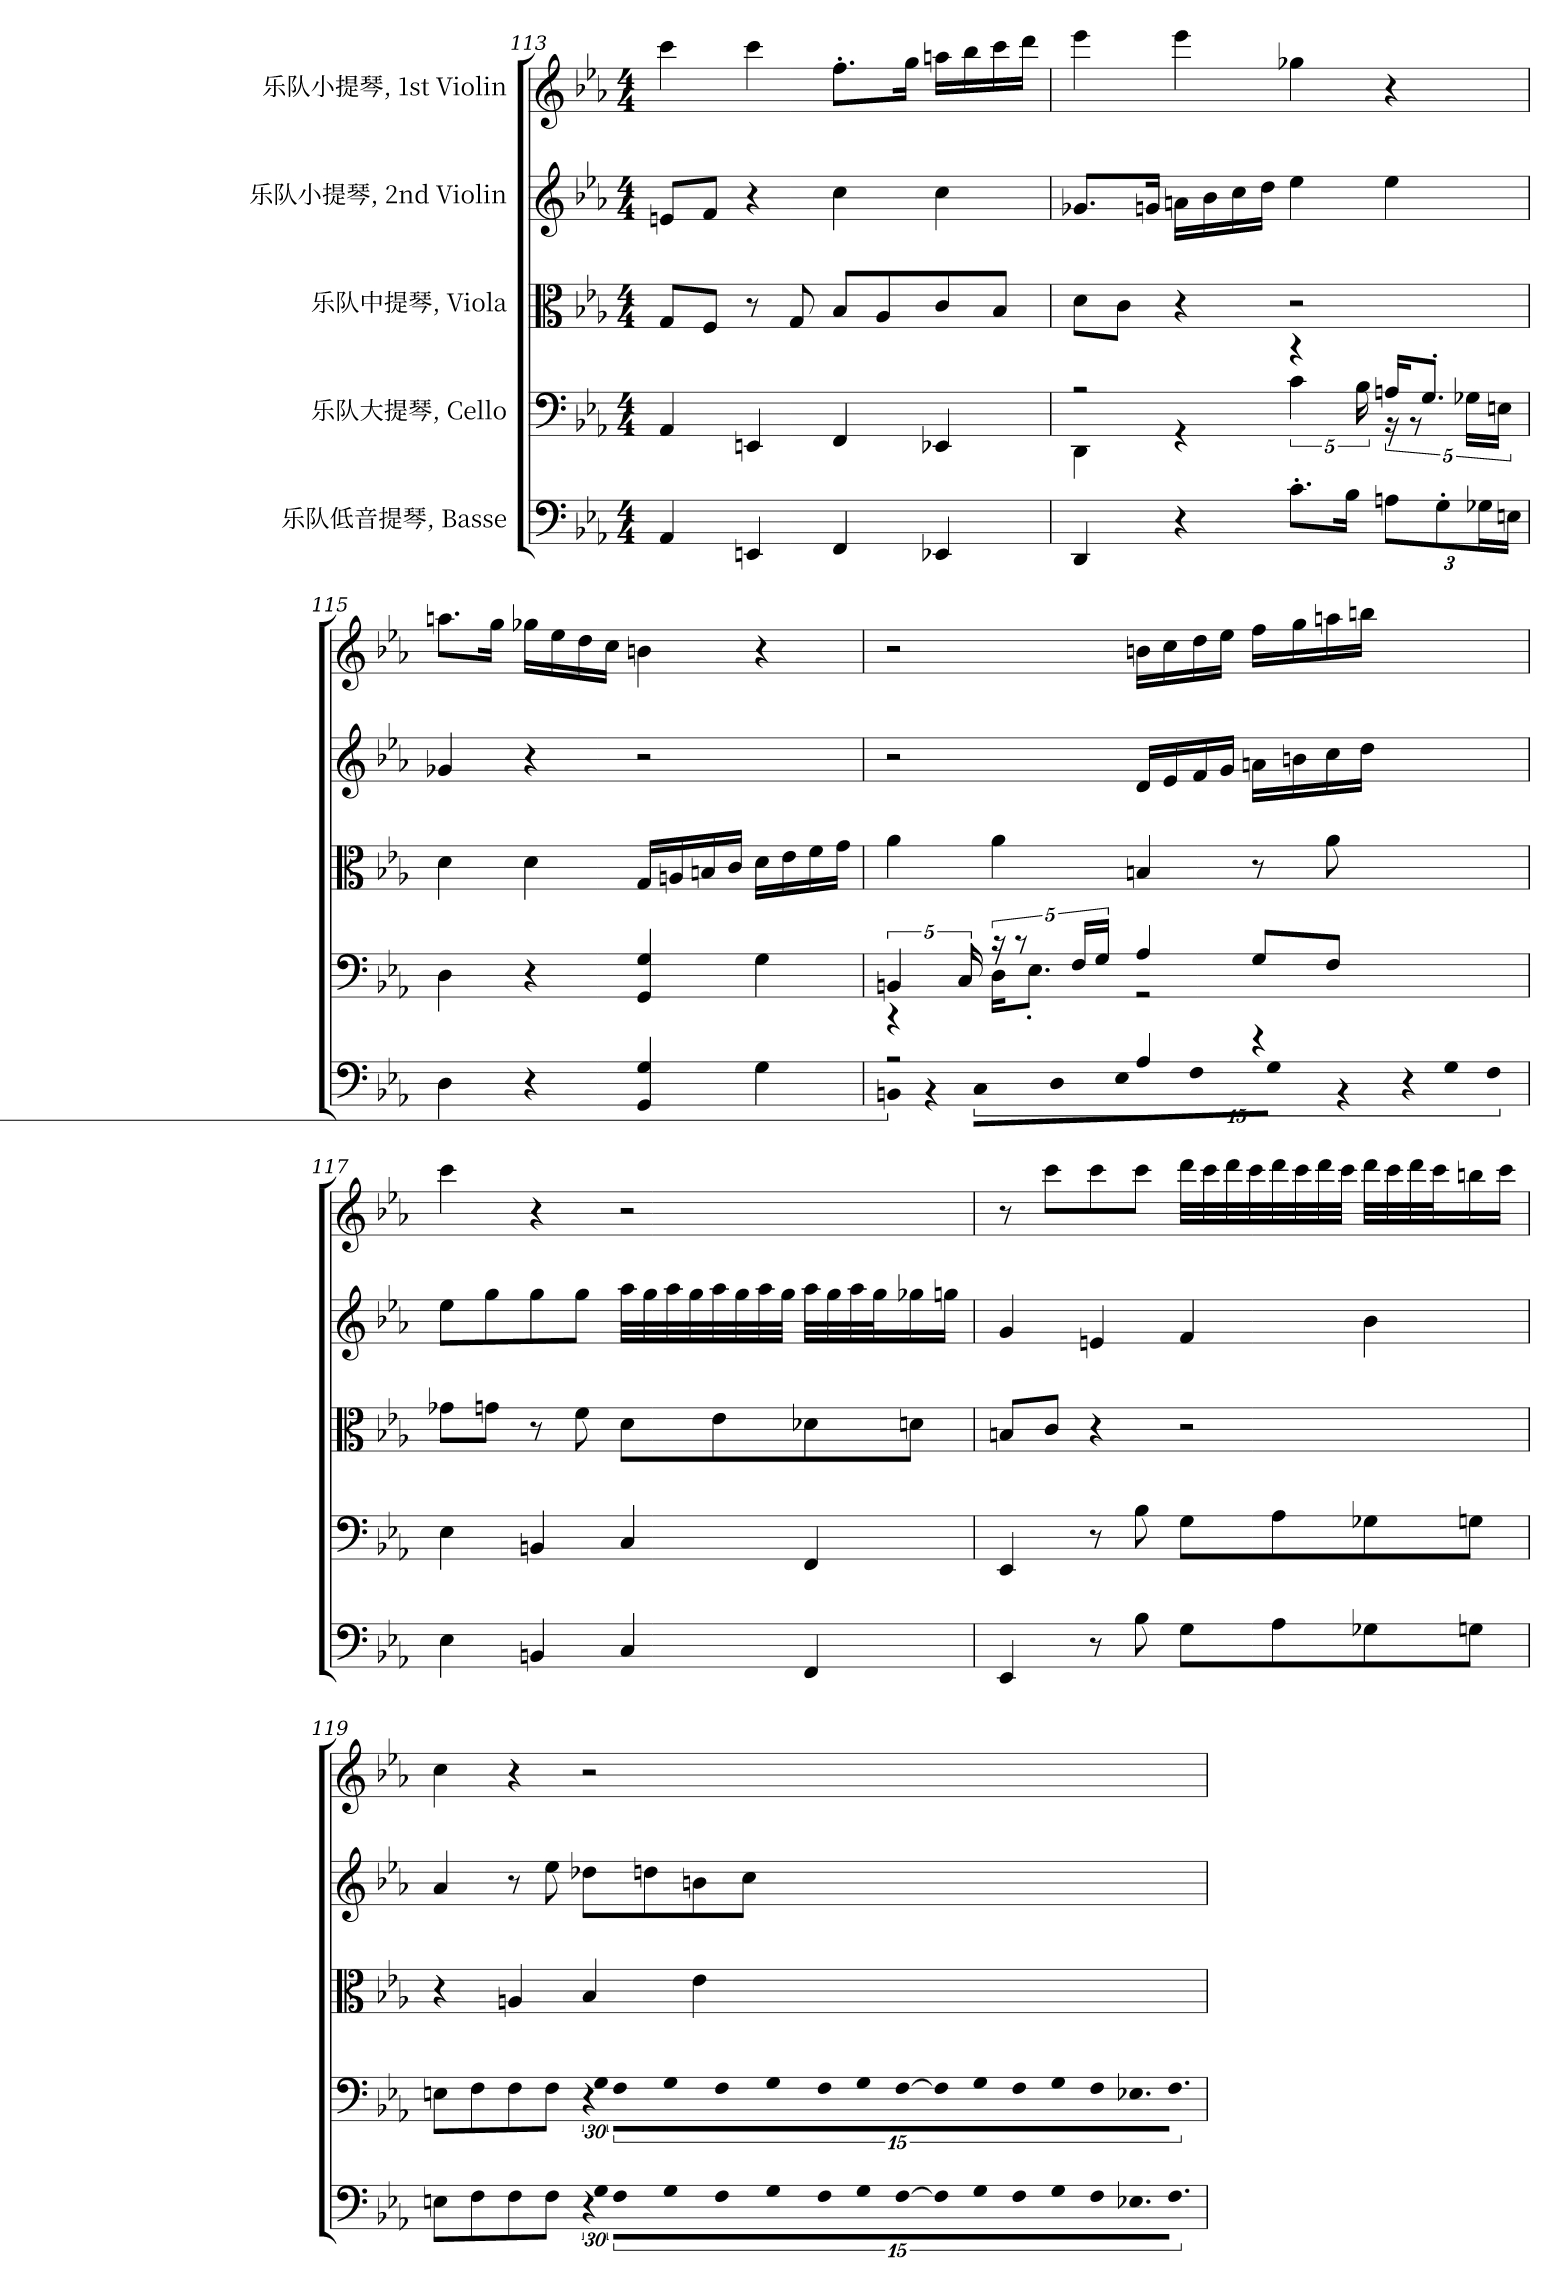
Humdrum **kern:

**kern	**kern	**kern	**kern	**kern
*part5	*part4	*part3	*part2	*part1
*staff5	*staff4	*staff3	*staff2	*staff1
*I"乐队低音提琴, Basse	*I"乐队大提琴, Cello	*I"乐队中提琴, Viola	*I"乐队小提琴, 2nd Violin	*I"乐队小提琴, 1st Violin
*clefF4	*clefF4	*clefC3	*clefG2	*clefG2
*ITrd7c12	*	*	*	*
*k[b-e-a-]	*k[b-e-a-]	*k[b-e-a-]	*k[b-e-a-]	*k[b-e-a-]
*M4/4	*M4/4	*M4/4	*M4/4	*M4/4
*MM106	*MM106	*MM106	*MM106	*MM106
=113	=113	=113	=113	=113
4AAA-/	4AA-/	8G/L	8en/L	4ccc\
.	.	8F/J	8f/J	.
*	*	*	*	*MM114
4EEEn/	4EEn/	8r	4r	4ccc\
.	.	8G/	.	.
*	*	*	*	*MM108
4FFF/	4FF/	8B-/L	4cc\	8.ff'\L
.	.	8A-/	.	.
.	.	.	.	16gg\Jk
*	*	*	*	*MM114
4EEE-X/	4EE-X/	8c/	4cc\	16aan\LL
.	.	.	.	16bb-\
.	.	8B-/J	.	16ccc\
.	.	.	.	16ddd\JJ
!!LO:LB:g=z
=114	=114	=114	=114	=114
*	*	*	*	*MM106
*	*^	*	*	*
4DDD/	2r	4DD\	8d\L	8.g-X/L	4eee-\
.	.	.	8c\J	.	.
.	.	.	.	16gn/Jk	.
*	*	*	*	*	*MM114
4r	.	4r	4r	16an\LL	4eee-\
.	.	.	.	16b-\	.
.	.	.	.	16cc\	.
.	.	.	.	16dd\JJ	.
*	*	*	*	*	*MM108
8.C'\L	4r	5c\	2r	4ee-\	4gg-X\
16BB-\Jk	.	.	.	.	.
.	.	20B-\	.	.	.
*Xbrackettup	*	*	*	*	*
*	*	*	*	*	*MM114
12AAn\L	16An/KL	20r	.	4ee-\	4r
.	.	10r	.	.	.
.	8.G'/J	.	.	.	.
12GG'\	.	.	.	.	.
.	.	20G-X\LL	.	.	.
24GG-X\L	.	.	.	.	.
.	.	20En\JJ	.	.	.
24EEn\JJ	.	.	.	.	.
*	*v	*v	*	*	*
=115	=115	=115	=115	=115
*	*	*	*	*MM106
4DD\	4D\	4d\	4g-X/	8.aan\L
.	.	.	.	16gg\Jk
*	*	*	*	*MM114
4r	4r	4d\	4r	16gg-X\LL
.	.	.	.	16ee-\
.	.	.	.	16dd\
.	.	.	.	16cc\JJ
*	*	*	*	*MM108
4GGG/ 4GG/	4GG/ 4G/	16G/LL	2r	4bn\
.	.	16An/	.	.
.	.	16Bn/	.	.
.	.	16c/JJ	.	.
*	*	*	*	*MM114
4GG\	4G\	16d\LL	.	4r
.	.	16e-\	.	.
.	.	16f\	.	.
.	.	16g\JJ	.	.
!!LO:PB:g=z
=116	=116	=116	=116	=116
*^	*	*	*	*
*	*brackettup	*	*	*	*
*v	*v	*	*	*	*
*	*	*	*	*MM106
*^	*	*	*	*
!	!LO:N:vis=8	!	!	!	!
*	*	*^	*	*	*
2r	640%71BBBn\	5BBn/	4r	4a-\	2r	2r
!	!LO:N:vis=8	!	!	!	!	!
.	640%71r	.	.	.	.	.
.	.	20C/	.	.	.	.
.	1920ryy	.	.	.	.	.
!	!LO:N:vis=16	!	!	!	!	!
.	1920%107CC\LL	.	.	.	.	.
.	.	20r	16D\KL	4a-\	.	.
!	!LO:N:vis=16	!	!	!	!	!
.	1920%107DD\	.	.	.	.	.
.	.	10r	.	.	.	.
.	.	.	8.E-'\J	.	.	.
!	!LO:N:vis=16	!	!	!	!	!
.	1920%107EE-\	.	.	.	.	.
!	!LO:N:vis=16	!	!	!	!	!
.	1920%107FF\	.	.	.	.	.
.	.	20F/LL	.	.	.	.
!	!LO:N:vis=16	!	!	!	!	!
.	1920%107GG\JJ	.	.	.	.	.
.	.	20G/JJ	.	.	.	.
*	*	*	*	*	*	*MM108
4AA-/	.	4A-/	2r	4Bn/	16d/LL	16bn\LL
!	!LO:N:vis=16	!	!	!	!	!
.	1920%107r	.	.	.	.	.
!	!LO:N:vis=4	!	!	!	!	!
.	1920%427r	.	.	.	.	.
.	.	.	.	.	16e-/	16cc\
.	.	.	.	.	16f/	16dd\
.	.	.	.	.	16g/JJ	16ee-\JJ
*	*	*	*	*	*	*MM114
4r	.	8G/L	.	8r	16an\LL	16ff\LL
!	!LO:N:vis=8	!	!	!	!	!
.	640%71GG\	.	.	.	.	.
.	.	.	.	.	16bn\	16gg\
.	.	8F/J	.	8a-\	16cc\	16aan\
!	!LO:N:vis=8	!	!	!	!	!
.	640%71FF\	.	.	.	.	.
.	.	.	.	.	16dd\JJ	16bbn\JJ
960ryy	.	960ryy	960ryy	960ryy	960ryy	960ryy
*v	*v	*	*	*	*	*
*	*v	*v	*	*	*
=117	=117	=117	=117	=117
*	*	*	*	*MM106
4EE-\	4E-\	8g-X\L	8ee-\L	4ccc\
.	.	8gn\J	8gg\	.
*	*	*	*	*MM114
4BBBn/	4BBn/	8r	8gg\	4r
.	.	8f\	8gg\J	.
*	*	*	*	*MM108
4CC/	4C/	8d\L	32aa-\LLL	2r
.	.	.	32gg\	.
.	.	.	32aa-\	.
.	.	.	32gg\	.
.	.	8e-\	32aa-\	.
.	.	.	32gg\	.
.	.	.	32aa-\	.
.	.	.	32gg\JJJ	.
4FFF/	4FF/	8d-X\	32aa-\LLL	.
.	.	.	32gg\	.
.	.	.	32aa-\	.
.	.	.	32gg\J	.
.	.	8dn\J	16gg-X\	.
.	.	.	16ggn\JJ	.
!!LO:LB:g=z
=118	=118	=118	=118	=118
*	*	*	*	*MM106
4EEE-/	4EE-/	8Bn/L	4g/	8r
.	.	8c/J	.	8ccc\L
*	*	*	*	*MM114
8r	8r	4r	4en/	8ccc\
8BB-\	8B-\	.	.	8ccc\J
*	*	*	*	*MM108
8GG\L	8G\L	2r	4f/	32ddd\LLL
.	.	.	.	32ccc\
.	.	.	.	32ddd\
.	.	.	.	32ccc\
8AA-\	8A-\	.	.	32ddd\
.	.	.	.	32ccc\
.	.	.	.	32ddd\
.	.	.	.	32ccc\JJJ
*	*	*	*	*MM114
8GG-X\	8G-X\	.	4b-\	32ddd\LLL
.	.	.	.	32ccc\
.	.	.	.	32ddd\
.	.	.	.	32ccc\J
8GGn\J	8Gn\J	.	.	16bbn\
.	.	.	.	16ccc\JJ
!!LO:PB:g=z
=119	=119	=119	=119	=119
*	*	*	*	*MM106
8EEn\L	8En\L	4r	4a-/	4cc\
8FF\	8F\	.	.	.
*	*	*	*	*MM114
8FF\	8F\	4An/	8r	4r
8FF\J	8F\J	.	8ee-\	.
*	*	*	*	*MM108
!LO:N:vis=64	!LO:N:vis=64	!	!	!
960%17r	960%17r	4B-/	8dd-X\L	2r
!LO:N:vis=256%9	!LO:N:vis=256%9	!	!	!
960%17GG\	960%17G\	.	.	.
1920ryy	1920ryy	.	.	.
!LO:N:vis=32	!LO:N:vis=32	!	!	!
640%23FF\LLL	640%23F\LLL	.	.	.
!LO:N:vis=32	!LO:N:vis=32	!	!	!
640%23GG\	640%23G\	.	.	.
!LO:N:vis=32	!LO:N:vis=32	!	!	!
640%23FF\	640%23F\	.	.	.
.	.	.	8ddn\	.
!LO:N:vis=256%9	!LO:N:vis=256%9	!	!	!
960%17GG\K	960%17G\K	.	.	.
!LO:N:vis=32	!LO:N:vis=32	!	!	!
640%23FF\	640%23F\	.	.	.
!LO:N:vis=32	!LO:N:vis=32	!	!	!
640%23GG\	640%23G\	.	.	.
!LO:N:vis=256%9	!LO:N:vis=256%9	!	!	!
[960%17FF\L	[960%17F\L	.	.	.
.	.	4e-\	8bn\	.
*Xbrackettup	*	*	*	*
!LO:N:vis=256%9	!	!	!	!
*	*Xbrackettup	*	*	*
!	!LO:N:vis=256%9	!	!	!
960%17FF\]	960%17F\]	.	.	.
!LO:N:vis=256%9	!LO:N:vis=256%9	!	!	!
960%17GG\J	960%17G\J	.	.	.
!LO:N:vis=32	!LO:N:vis=32	!	!	!
640%23FF\	640%23F\	.	.	.
!LO:N:vis=32	!LO:N:vis=32	!	!	!
640%23GG\	640%23G\	.	.	.
!LO:N:vis=32	!LO:N:vis=32	!	!	!
640%23FF\	640%23F\	.	.	.
.	.	.	8cc\J	.
!LO:N:vis=32.	!LO:N:vis=32.	!	!	!
1920%103EE-X\	1920%103E-X\	.	.	.
!LO:N:vis=32.	!LO:N:vis=32.	!	!	!
1920%103FF\JJJ	1920%103F\JJJ	.	.	.
.	.	640ryy	640ryy	640ryy
=	=	=	=	=
*-	*-	*-	*-	*-
